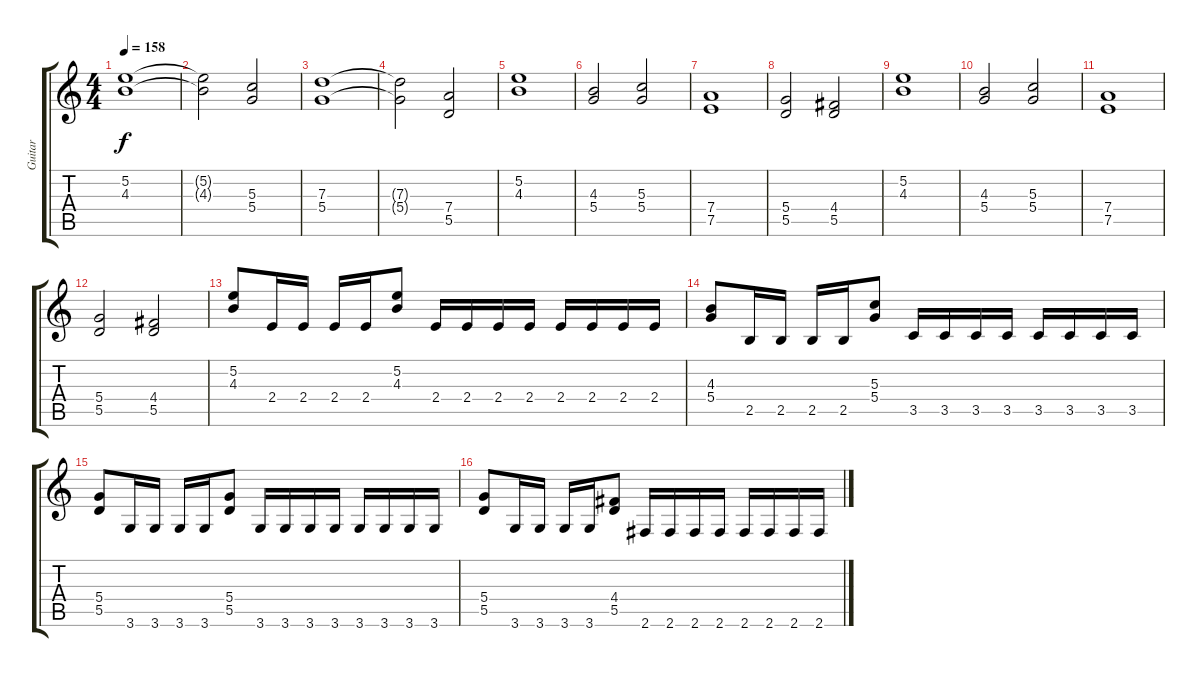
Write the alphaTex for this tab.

\track ("Guitar" "Guitar") {instrument distortionguitar}
\staff {score tabs}
\tuning (E4 B3 G3 D3 A2 E2) {hide}
\ts (4 4)
\tempo 158
\clef g2
\ks c
(5.2 4.3).1{dy f} |
(5.2{t} 4.3{t}).2 (5.3 5.4).2 |
(7.3 5.4).1 |
(7.3{t} 5.4{t}).2 (7.4 5.5).2 |
(5.2 4.3).1 |
(4.3 5.4).2 (5.3 5.4).2 |
(7.4 7.5).1 |
(5.4 5.5).2 (4.4 5.5).2 |
(5.2 4.3).1 |
(4.3 5.4).2 (5.3 5.4).2 |
(7.4 7.5).1 |
(5.4 5.5).2 (4.4 5.5).2 |
(5.2 4.3).8 2.4.16 2.4.16 2.4.16 2.4.16 (5.2 4.3).8 2.4.16 2.4.16 2.4.16 2.4.16 2.4.16 2.4.16 2.4.16 2.4.16 |
(4.3 5.4).8 2.5.16 2.5.16 2.5.16 2.5.16 (5.3 5.4).8 3.5.16 3.5.16 3.5.16 3.5.16 3.5.16 3.5.16 3.5.16 3.5.16 |
(5.4 5.5).8 3.6.16 3.6.16 3.6.16 3.6.16 (5.4 5.5).8 3.6.16 3.6.16 3.6.16 3.6.16 3.6.16 3.6.16 3.6.16 3.6.16 |
(5.4 5.5).8 3.6.16 3.6.16 3.6.16 3.6.16 (4.4 5.5).8 2.6.16 2.6.16 2.6.16 2.6.16 2.6.16 2.6.16 2.6.16 2.6.16
